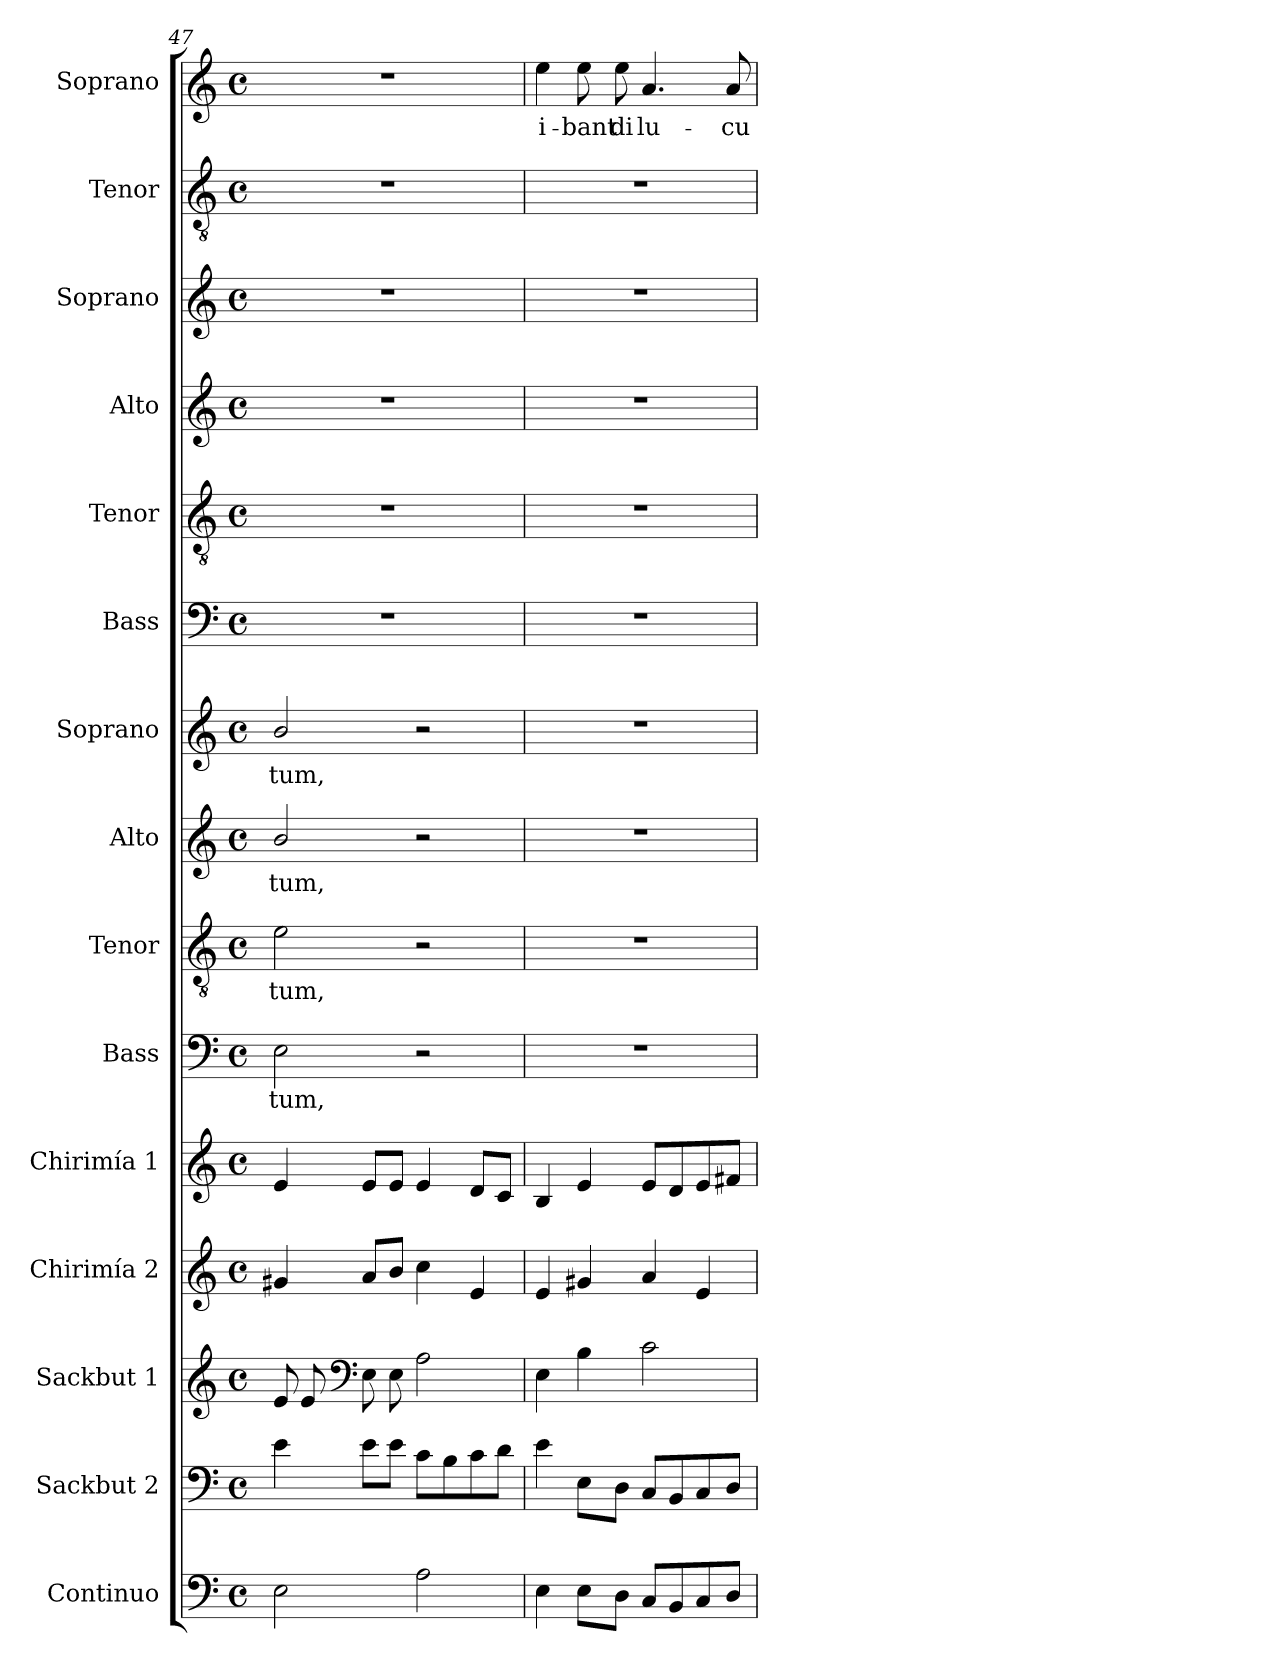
**kern	**kern	**kern	**kern	**kern	**kern	**text	**kern	**text	**kern	**text	**kern	**text	**kern	**kern	**kern	**kern	**kern	**kern	**text
*part15	*part14	*part13	*part12	*part11	*part10	*part10	*part9	*part9	*part8	*part8	*part7	*part7	*part6	*part5	*part4	*part3	*part2	*part1	*part1
*staff15	*staff14	*staff13	*staff12	*staff11	*staff10	*staff10	*staff9	*staff9	*staff8	*staff8	*staff7	*staff7	*staff6	*staff5	*staff4	*staff3	*staff2	*staff1	*staff1
*I"Continuo	*I"Sackbut 2	*I"Sackbut 1	*I"Chirimía 2	*I"Chirimía 1	*I"Bass	*	*I"Tenor	*	*I"Alto	*	*I"Soprano	*	*I"Bass	*I"Tenor	*I"Alto	*I"Soprano	*I"Tenor	*I"Soprano	*
*I'Cont.	*I'Scbt. 2	*I'Scbt. 1.	*I'Ch2.	*I'Ch1.	*I'B.	*	*I'T.	*	*I'A.	*	*I'S.	*	*I'B.	*I'T.	*I'A.	*I'S.	*I'T.	*I'S.	*
*clefF4	*clefF4	*clefG2	*clefG2	*clefG2	*clefF4	*	*clefGv2	*	*clefG2	*	*clefG2	*	*clefF4	*clefGv2	*clefG2	*clefG2	*clefGv2	*clefG2	*
*	*	*	*	*	*	*	*ITrd7c12	*	*	*	*	*	*	*ITrd7c12	*	*	*ITrd7c12	*	*
*k[]	*k[]	*k[]	*k[]	*k[]	*k[]	*	*k[]	*	*k[]	*	*k[]	*	*k[]	*k[]	*k[]	*k[]	*k[]	*k[]	*
*C:	*C:	*C:	*C:	*C:	*C:	*	*C:	*	*C:	*	*C:	*	*C:	*C:	*C:	*C:	*C:	*C:	*
*M4/4	*M4/4	*M4/4	*M4/4	*M4/4	*M4/4	*	*M4/4	*	*M4/4	*	*M4/4	*	*M4/4	*M4/4	*M4/4	*M4/4	*M4/4	*M4/4	*
*met(c)	*met(c)	*met(c)	*met(c)	*met(c)	*met(c)	*	*met(c)	*	*met(c)	*	*met(c)	*	*met(c)	*met(c)	*met(c)	*met(c)	*met(c)	*met(c)	*
=47	=47	=47	=47	=47	=47	=47	=47	=47	=47	=47	=47	=47	=47	=47	=47	=47	=47	=47	=47
!	!	!	!	!	!	!LO:LY:b:color=#000000	!	!	!	!	!	!	!	!	!	!	!	!	!
!	!	!	!	!	!	!	!	!LO:LY:b:color=#000000	!	!	!	!	!	!	!	!	!	!	!
!	!	!	!	!	!	!	!	!	!	!LO:LY:b:color=#000000	!	!	!	!	!	!	!	!	!
!	!	!	!	!	!	!	!	!	!	!	!	!LO:LY:b:color=#000000	!	!	!	!	!	!	!
2Ei\	4ei\	8ei/	4g#Xi/	4ei/	2Ei\	-tum,	2Ei\	-tum,	2bi/	-tum,	2bi/	-tum,	1r	1r	1r	1r	1r	1r	.
.	.	8ei/	.	.	.	.	.	.	.	.	.	.	.	.	.	.	.	.	.
*	*	*clefF4	*	*	*	*	*	*	*	*	*	*	*	*	*	*	*	*	*
.	8ei\L	8Ei\	8ai/L	8ei/L	.	.	.	.	.	.	.	.	.	.	.	.	.	.	.
.	8ei\J	8Ei\	8bi/J	8ei/J	.	.	.	.	.	.	.	.	.	.	.	.	.	.	.
2Ai\	8ci\L	2Ai\	4cci\	4ei/	2r	.	2r	.	2r	.	2r	.	.	.	.	.	.	.	.
.	8Bi\	.	.	.	.	.	.	.	.	.	.	.	.	.	.	.	.	.	.
.	8ci\	.	4ei/	8di/L	.	.	.	.	.	.	.	.	.	.	.	.	.	.	.
.	8di\J	.	.	8ci/J	.	.	.	.	.	.	.	.	.	.	.	.	.	.	.
=48	=48	=48	=48	=48	=48	=48	=48	=48	=48	=48	=48	=48	=48	=48	=48	=48	=48	=48	=48
!	!	!	!	!	!	!	!	!	!	!	!	!	!	!	!	!	!	!	!LO:LY:b:color=#000000
4Ei\	4ei\	4Ei\	4ei/	4Bi/	1r	.	1r	.	1r	.	1r	.	1r	1r	1r	1r	1r	4eei\	i-
!	!	!	!	!	!	!	!	!	!	!	!	!	!	!	!	!	!	!	!LO:LY:b:color=#000000
8Ei\L	8Ei\L	4Bi\	4g#Xi/	4ei/	.	.	.	.	.	.	.	.	.	.	.	.	.	8eei\	-bant
!	!	!	!	!	!	!	!	!	!	!	!	!	!	!	!	!	!	!	!LO:LY:b:color=#000000
8Di\J	8Di\J	.	.	.	.	.	.	.	.	.	.	.	.	.	.	.	.	8eei\	di
!	!	!	!	!	!	!	!	!	!	!	!	!	!	!	!	!	!	!	!LO:LY:b:color=#000000
8Ci/L	8Ci/L	2ci\	4ai/	8ei/L	.	.	.	.	.	.	.	.	.	.	.	.	.	4.ai/	lu-
8BBi/	8BBi/	.	.	8di/	.	.	.	.	.	.	.	.	.	.	.	.	.	.	.
8Ci/	8Ci/	.	4ei/	8ei/	.	.	.	.	.	.	.	.	.	.	.	.	.	.	.
!	!	!	!	!	!	!	!	!	!	!	!	!	!	!	!	!	!	!	!LO:LY:b:color=#000000
8Di/J	8Di/J	.	.	8f#Xi/J	.	.	.	.	.	.	.	.	.	.	.	.	.	8ai/	-cu-
=	=	=	=	=	=	=	=	=	=	=	=	=	=	=	=	=	=	=	=
*-	*-	*-	*-	*-	*-	*-	*-	*-	*-	*-	*-	*-	*-	*-	*-	*-	*-	*-	*-
